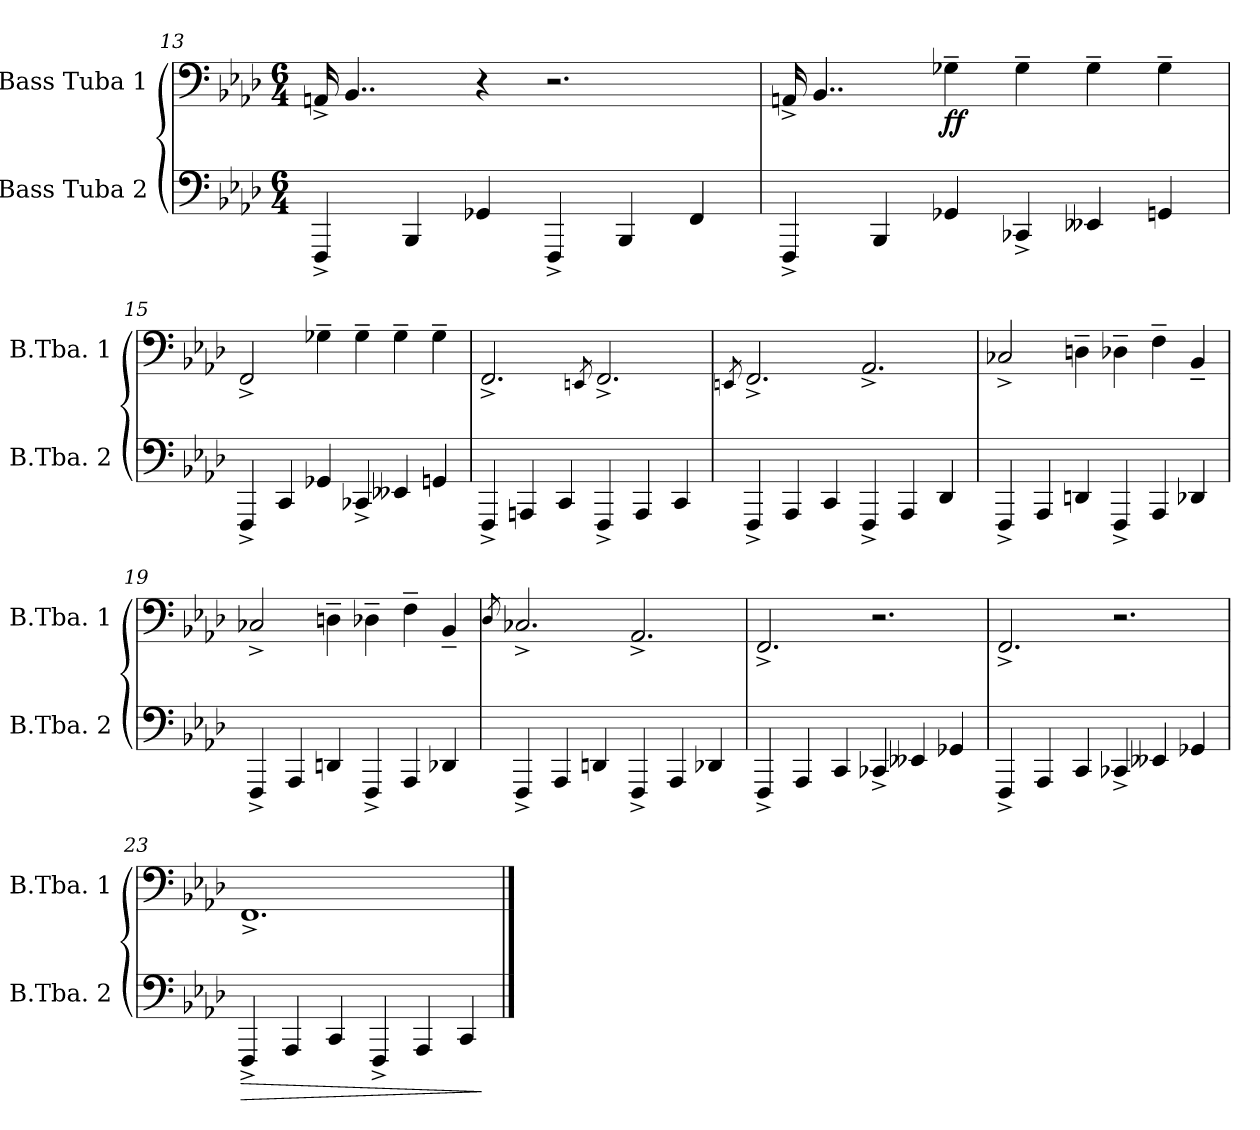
**kern	**dynam	**kern	**dynam
*part2	*part2	*part1	*part1
*staff2	*staff2	*staff1	*staff1
*I"Bass Tuba 2	*	*I"Bass Tuba 1	*
*I'B.Tba. 2	*	*I'B.Tba. 1	*
*clefF4	*	*clefF4	*
*k[b-e-a-d-]	*	*k[b-e-a-d-]	*
*A-:	*	*A-:	*
*M6/4	*	*M6/4	*
=13	=13	=13	=13
4FFF^/	.	16AAn^/	.
.	.	4..BB-/	.
4BBB-/	.	.	.
4GG-X/	.	4r	.
4FFF^/	.	2.r	.
4BBB-/	.	.	.
4FF/	.	.	.
=14	=14	=14	=14
4FFF^/	.	16AAn^/	.
.	.	4..BB-/	.
4BBB-/	.	.	.
!	!	!	!LO:DY:b
4GG-X/	.	4G-X~\	ff
4CC-X^/	.	4G-~\	.
4EE--X/	.	4G-~\	.
4GGn/	.	4G-~\	.
!!LO:PB:g=z
=15	=15	=15	=15
4FFF^/	.	2FF^/	.
4CC/	.	.	.
4GG-X/	.	4G-X~\	.
4CC-X^/	.	4G-~\	.
4EE--X/	.	4G-~\	.
4GGn/	.	4G-~\	.
!!LO:LB:g=z
=16	=16	=16	=16
4FFF^/	.	2.FF^/	.
4AAAn/	.	.	.
4CC/	.	.	.
.	.	8qEEn/	.
4FFF^/	.	2.FF^/	.
4AAA/	.	.	.
4CC/	.	.	.
=17	=17	=17	=17
.	.	8qEEn/	.
4FFF^/	.	2.FF^/	.
4AAA-/	.	.	.
4CC/	.	.	.
4FFF^/	.	2.AA-^/	.
4AAA-/	.	.	.
4DD-/	.	.	.
=18	=18	=18	=18
4FFF^/	.	2C-X^/	.
4AAA-/	.	.	.
4DDn/	.	4Dn~\	.
4FFF^/	.	4D-X~\	.
4AAA-/	.	4F~\	.
4DD-X/	.	4BB-~/	.
=19	=19	=19	=19
4FFF^/	.	2C-X^/	.
4AAA-/	.	.	.
4DDn/	.	4Dn~\	.
4FFF^/	.	4D-X~\	.
4AAA-/	.	4F~\	.
4DD-X/	.	4BB-~/	.
!!LO:LB:g=z
=20	=20	=20	=20
.	.	8qD-/	.
4FFF^/	.	2.C-X^/	.
4AAA-/	.	.	.
4DDn/	.	.	.
4FFF^/	.	2.AA-^/	.
4AAA-/	.	.	.
4DD-X/	.	.	.
!!LO:LB:g=z
=21	=21	=21	=21
4FFF^/	.	2.FF^/	.
4AAA-/	.	.	.
4CC/	.	.	.
4CC-X^/	.	2.r	.
4EE--X/	.	.	.
4GG-X/	.	.	.
=22	=22	=22	=22
4FFF^/	.	2.FF^/	.
4AAA-/	.	.	.
4CC/	.	.	.
4CC-X^/	.	2.r	.
4EE--X/	.	.	.
4GG-X/	.	.	.
=23	=23	=23	=23
!	!LO:HP:b	!	!
4FFF^/	>	1.FF^	.
4AAA-/	.	.	.
4CC/	.	.	.
4FFF^/	.	.	.
4AAA-/	.	.	.
4CC/	.	.	.
.	]	.	.
==	==	==	==
*-	*-	*-	*-
